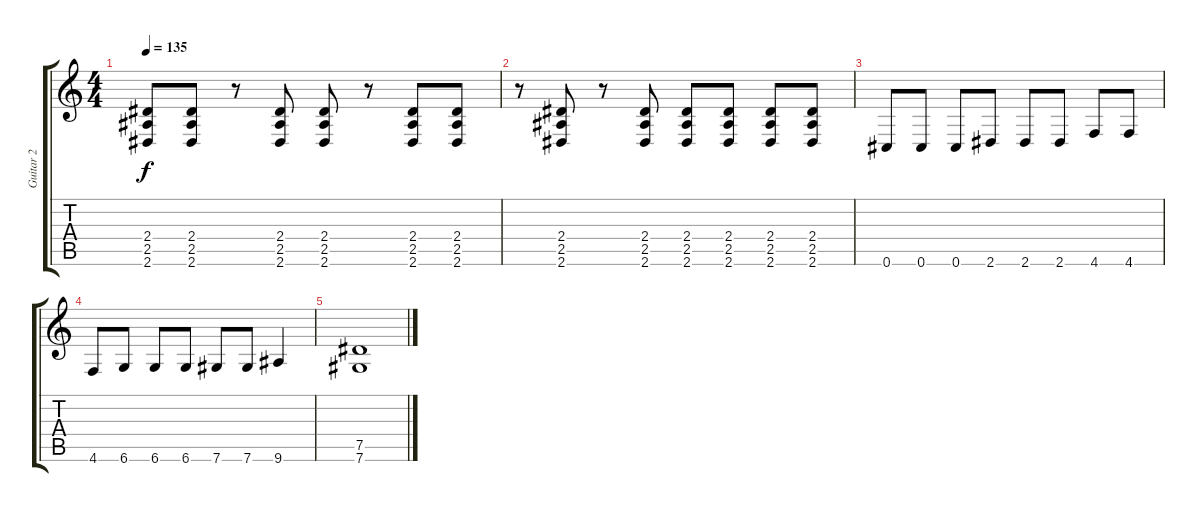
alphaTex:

\track ("Guitar 2" "Guitar 2") {instrument overdrivenguitar}
\staff {score tabs}
\tuning (Eb4 Bb3 Gb3 Db3 Ab2 Db2) {hide}
\ts (4 4)
\tempo 135
\clef g2
\ks c
(2.4 2.5 2.6).8{dy f} (2.4 2.5 2.6).8 r.8 (2.4 2.5 2.6).8 (2.4 2.5 2.6).8 r.8 (2.4 2.5 2.6).8 (2.4 2.5 2.6).8 |
r.8 (2.4 2.5 2.6).8 r.8 (2.4 2.5 2.6).8 (2.4 2.5 2.6).8 (2.4 2.5 2.6).8 (2.4 2.5 2.6).8 (2.4 2.5 2.6).8 |
0.6.8 0.6.8 0.6.8 2.6.8 2.6.8 2.6.8 4.6.8 4.6.8 |
4.6.8 6.6.8 6.6.8 6.6.8 7.6.8 7.6.8 9.6.4 |
(7.5 7.6).1
